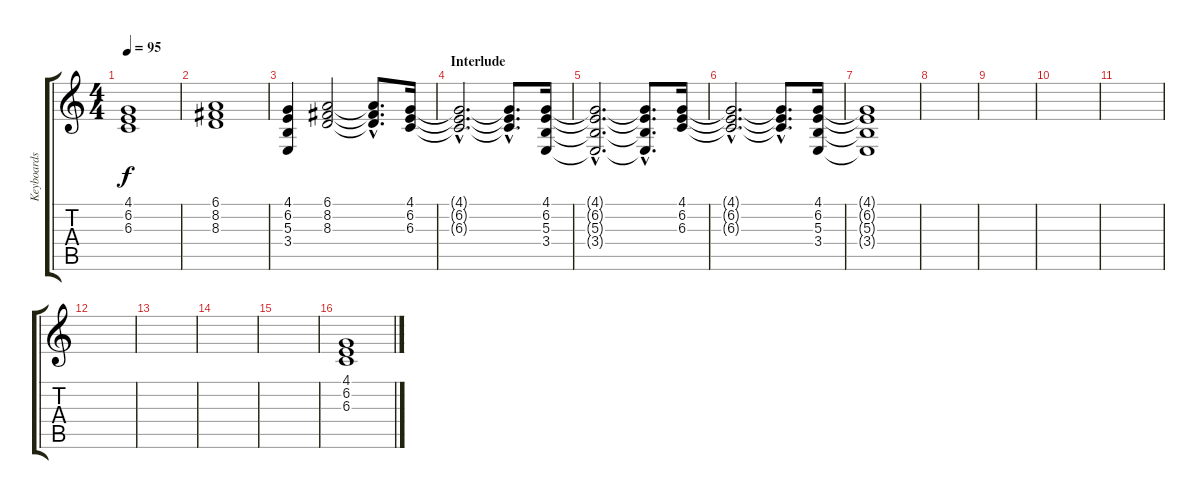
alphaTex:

\track ("Keyboards" "Keyboards") {instrument synthstrings1}
\staff {score tabs}
\tuning (Eb4 Bb3 Gb3 Db3 Ab2 Eb2) {hide}
\ts (4 4)
\tempo 95
\clef g2
\ks c
(4.1 6.2 6.3).1{dy f} |
(6.1 8.2 8.3).1 |
(4.1 6.2 5.3 3.4).4 (6.1 8.2 8.3).2 (6.1{hac t} 8.2{hac t} 8.3{hac t}).8{d} (4.1 6.2 6.3).16 |
\section ("" "Interlude")
(4.1{hac t} 6.2{hac t} 6.3{hac t}).2{d} (4.1{hac t} 6.2{hac t} 6.3{hac t}).8{d} (4.1 6.2 5.3 3.4).16 |
(4.1{hac t} 6.2{hac t} 5.3{hac t} 3.4{hac t}).2{d} (4.1{hac t} 6.2{hac t} 5.3{hac t} 3.4{hac t}).8{d} (4.1 6.2 6.3).16 |
(4.1{hac t} 6.2{hac t} 6.3{hac t}).2{d} (4.1{hac t} 6.2{hac t} 6.3{hac t}).8{d} (4.1 6.2 5.3 3.4).16 |
(4.1{t} 6.2{t} 5.3{t} 3.4{t}).1 |
|
|
|
|
|
|
|
|
\section ("" "")
(4.1 6.2 6.3).1
